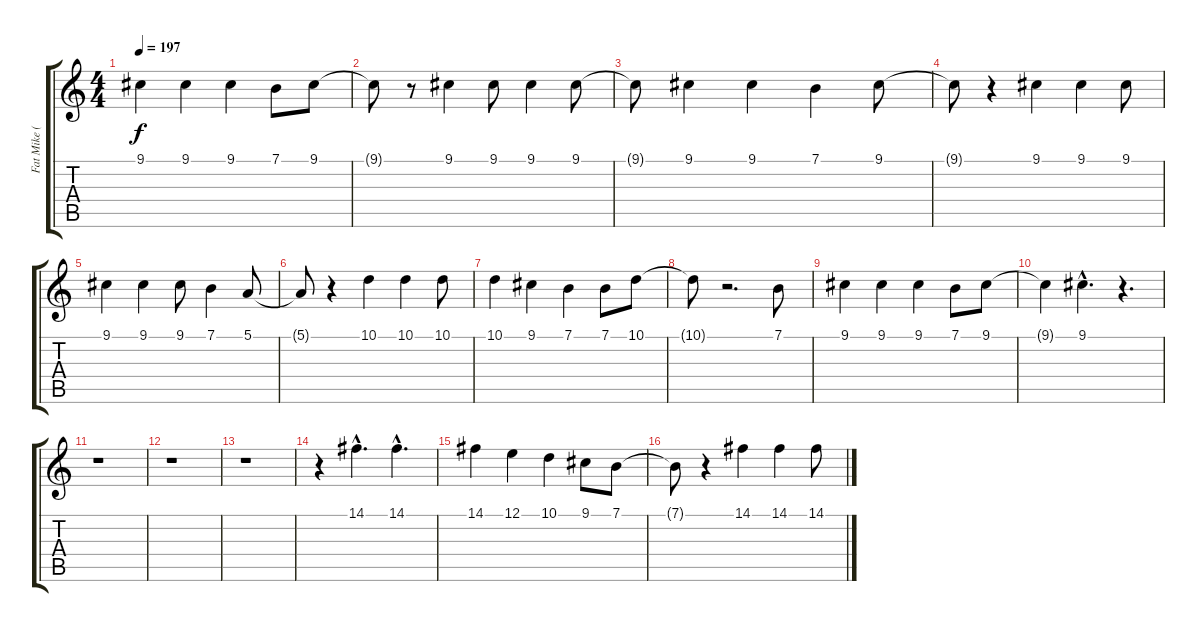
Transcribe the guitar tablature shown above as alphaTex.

\track ("Fat Mike (voz)" "Fat Mike (") {instrument voiceoohs}
\staff {score tabs}
\tuning (E4 B3 G3 D3 A2 E2) {hide}
\ts (4 4)
\tempo 197
\clef g2
\ks c
9.1.4{dy f} 9.1.4 9.1.4 7.1.8 9.1.8 |
9.1{t}.8 r.8 9.1.4 9.1.8 9.1.4 9.1.8 |
9.1{t}.8 9.1.4 9.1.4 7.1.4 9.1.8 |
9.1{t}.8 r.4 9.1.4 9.1.4 9.1.8 |
9.1.4 9.1.4 9.1.8 7.1.4 5.1.8 |
5.1{t}.8 r.4 10.1.4 10.1.4 10.1.8 |
10.1.4 9.1.4 7.1.4 7.1.8 10.1.8 |
10.1{t}.8 r.2{d} 7.1.8 |
9.1.4 9.1.4 9.1.4 7.1.8 9.1.8 |
9.1{t}.4 9.1{hac}.4{d} r.4{d} |
r.1 |
r.1 |
r.1 |
r.4 14.1{hac}.4{d} 14.1{hac}.4{d} |
14.1.4 12.1.4 10.1.4 9.1.8 7.1.8 |
7.1{t}.8 r.4 14.1.4 14.1.4 14.1.8
